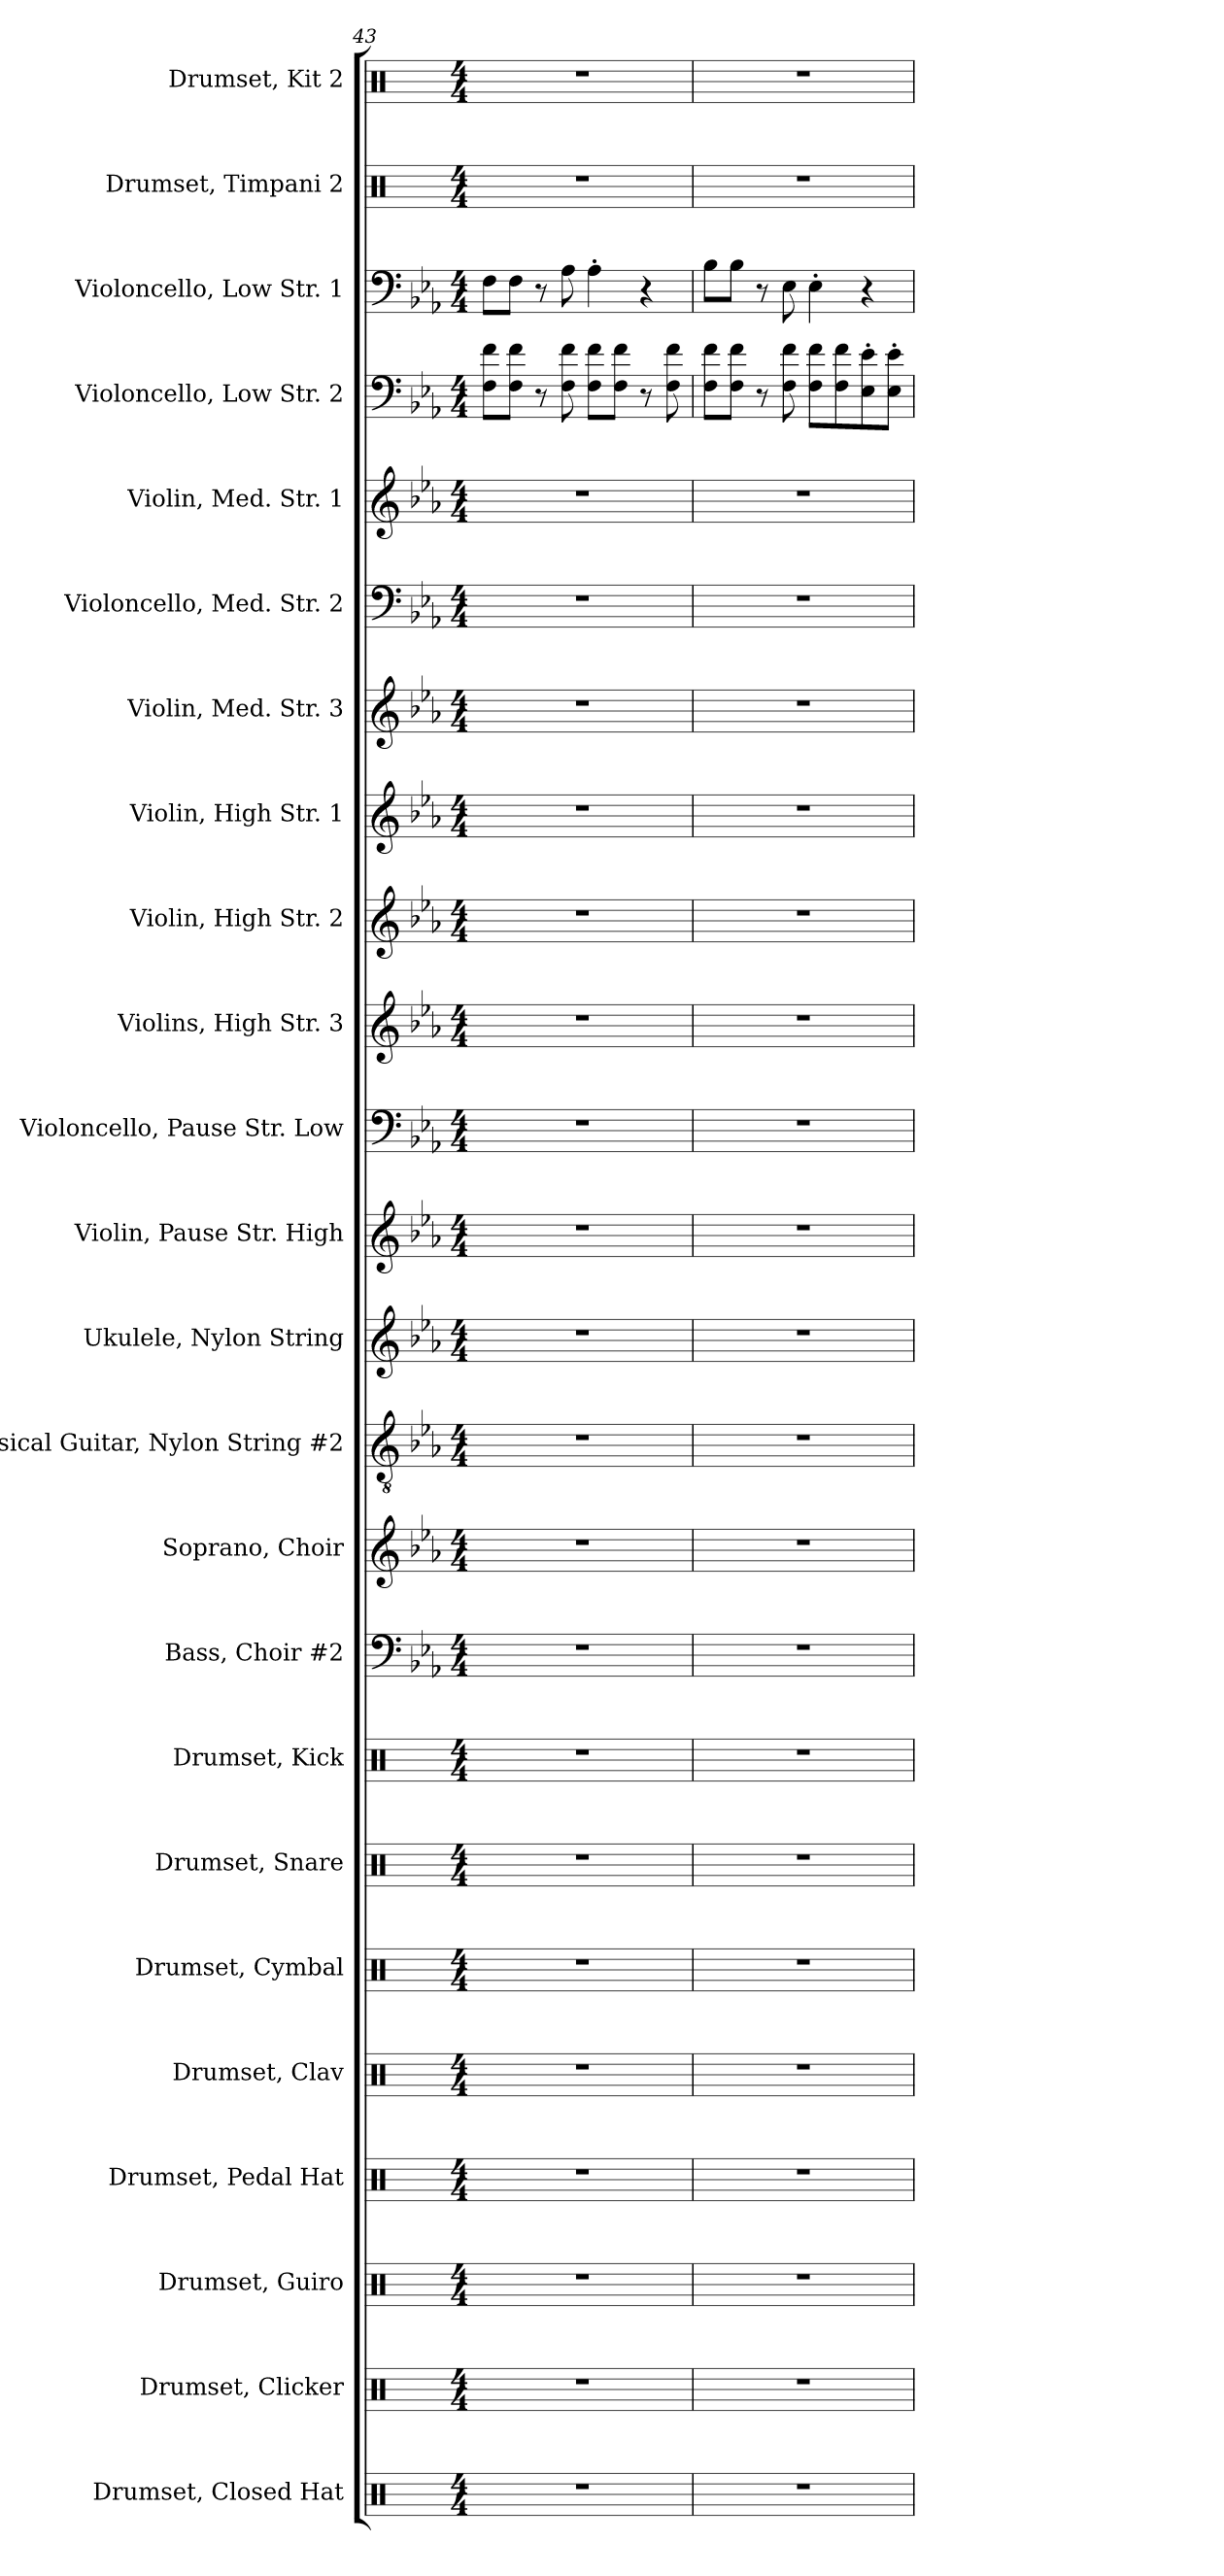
**kern	**kern	**kern	**kern	**kern	**kern	**kern	**kern	**kern	**kern	**kern	**kern	**kern	**kern	**kern	**kern	**kern	**kern	**kern	**kern	**kern	**kern	**kern	**kern
*part24	*part23	*part22	*part21	*part20	*part19	*part18	*part17	*part16	*part15	*part14	*part13	*part12	*part11	*part10	*part9	*part8	*part7	*part6	*part5	*part4	*part3	*part2	*part1
*staff24	*staff23	*staff22	*staff21	*staff20	*staff19	*staff18	*staff17	*staff16	*staff15	*staff14	*staff13	*staff12	*staff11	*staff10	*staff9	*staff8	*staff7	*staff6	*staff5	*staff4	*staff3	*staff2	*staff1
*I"Drumset, Closed Hat	*I"Drumset, Clicker	*I"Drumset, Guiro	*I"Drumset, Pedal Hat	*I"Drumset, Clav	*I"Drumset, Cymbal	*I"Drumset, Snare	*I"Drumset, Kick	*I"Bass, Choir #2	*I"Soprano, Choir	*I"Classical Guitar, Nylon String #2	*I"Ukulele, Nylon String	*I"Violin, Pause Str. High	*I"Violoncello, Pause Str. Low	*I"Violins, High Str. 3	*I"Violin, High Str. 2	*I"Violin, High Str. 1	*I"Violin, Med. Str. 3	*I"Violoncello, Med. Str. 2	*I"Violin, Med. Str. 1	*I"Violoncello, Low Str. 2	*I"Violoncello, Low Str. 1	*I"Drumset, Timpani 2	*I"Drumset, Kit 2
*I'D. Set	*I'D. Set	*I'D. Set	*I'D. Set	*I'D. Set	*I'D. Set	*I'D. Set	*I'D. Set	*I'B.	*I'S.	*I'Guit.	*I'Uk.	*I'Vln.	*I'Vc.	*I'Vlns.	*I'Vln.	*I'Vln.	*I'Vln.	*I'Vc.	*I'Vln.	*I'Vc.	*I'Vc.	*I'D. Set	*I'D. Set
!!LO:PB:g=z
*clefX	*clefX	*clefX	*clefX	*clefX	*clefX	*clefX	*clefX	*clefF4	*clefG2	*clefGv2	*clefG2	*clefG2	*clefF4	*clefG2	*clefG2	*clefG2	*clefG2	*clefF4	*clefG2	*clefF4	*clefF4	*clefX	*clefX
*k[]	*k[]	*k[]	*k[]	*k[]	*k[]	*k[]	*k[]	*k[b-e-a-]	*k[b-e-a-]	*k[b-e-a-]	*k[b-e-a-]	*k[b-e-a-]	*k[b-e-a-]	*k[b-e-a-]	*k[b-e-a-]	*k[b-e-a-]	*k[b-e-a-]	*k[b-e-a-]	*k[b-e-a-]	*k[b-e-a-]	*k[b-e-a-]	*k[]	*k[]
*M4/4	*M4/4	*M4/4	*M4/4	*M4/4	*M4/4	*M4/4	*M4/4	*M4/4	*M4/4	*M4/4	*M4/4	*M4/4	*M4/4	*M4/4	*M4/4	*M4/4	*M4/4	*M4/4	*M4/4	*M4/4	*M4/4	*M4/4	*M4/4
=43	=43	=43	=43	=43	=43	=43	=43	=43	=43	=43	=43	=43	=43	=43	=43	=43	=43	=43	=43	=43	=43	=43	=43
1r	1r	1r	1r	1r	1r	1r	1r	1r	1r	1r	1r	1r	1r	1r	1r	1r	1r	1r	1r	8F\ 8f\L	8F\L	1r	1r
.	.	.	.	.	.	.	.	.	.	.	.	.	.	.	.	.	.	.	.	8F\ 8f\J	8F\J	.	.
.	.	.	.	.	.	.	.	.	.	.	.	.	.	.	.	.	.	.	.	8r	8r	.	.
.	.	.	.	.	.	.	.	.	.	.	.	.	.	.	.	.	.	.	.	8F\ 8f\	8A-\	.	.
.	.	.	.	.	.	.	.	.	.	.	.	.	.	.	.	.	.	.	.	8F\ 8f\L	4A-'\	.	.
.	.	.	.	.	.	.	.	.	.	.	.	.	.	.	.	.	.	.	.	8F\ 8f\J	.	.	.
.	.	.	.	.	.	.	.	.	.	.	.	.	.	.	.	.	.	.	.	8r	4r	.	.
.	.	.	.	.	.	.	.	.	.	.	.	.	.	.	.	.	.	.	.	8F\ 8f\	.	.	.
=44	=44	=44	=44	=44	=44	=44	=44	=44	=44	=44	=44	=44	=44	=44	=44	=44	=44	=44	=44	=44	=44	=44	=44
1r	1r	1r	1r	1r	1r	1r	1r	1r	1r	1r	1r	1r	1r	1r	1r	1r	1r	1r	1r	8F\ 8f\L	8B-\L	1r	1r
.	.	.	.	.	.	.	.	.	.	.	.	.	.	.	.	.	.	.	.	8F\ 8f\J	8B-\J	.	.
.	.	.	.	.	.	.	.	.	.	.	.	.	.	.	.	.	.	.	.	8r	8r	.	.
.	.	.	.	.	.	.	.	.	.	.	.	.	.	.	.	.	.	.	.	8F\ 8f\	8E-\	.	.
.	.	.	.	.	.	.	.	.	.	.	.	.	.	.	.	.	.	.	.	8F\ 8f\L	4E-'\	.	.
.	.	.	.	.	.	.	.	.	.	.	.	.	.	.	.	.	.	.	.	8F\ 8f\	.	.	.
.	.	.	.	.	.	.	.	.	.	.	.	.	.	.	.	.	.	.	.	8E-\' 8e-\'	4r	.	.
.	.	.	.	.	.	.	.	.	.	.	.	.	.	.	.	.	.	.	.	8E-\' 8e-\'J	.	.	.
=	=	=	=	=	=	=	=	=	=	=	=	=	=	=	=	=	=	=	=	=	=	=	=
*-	*-	*-	*-	*-	*-	*-	*-	*-	*-	*-	*-	*-	*-	*-	*-	*-	*-	*-	*-	*-	*-	*-	*-
